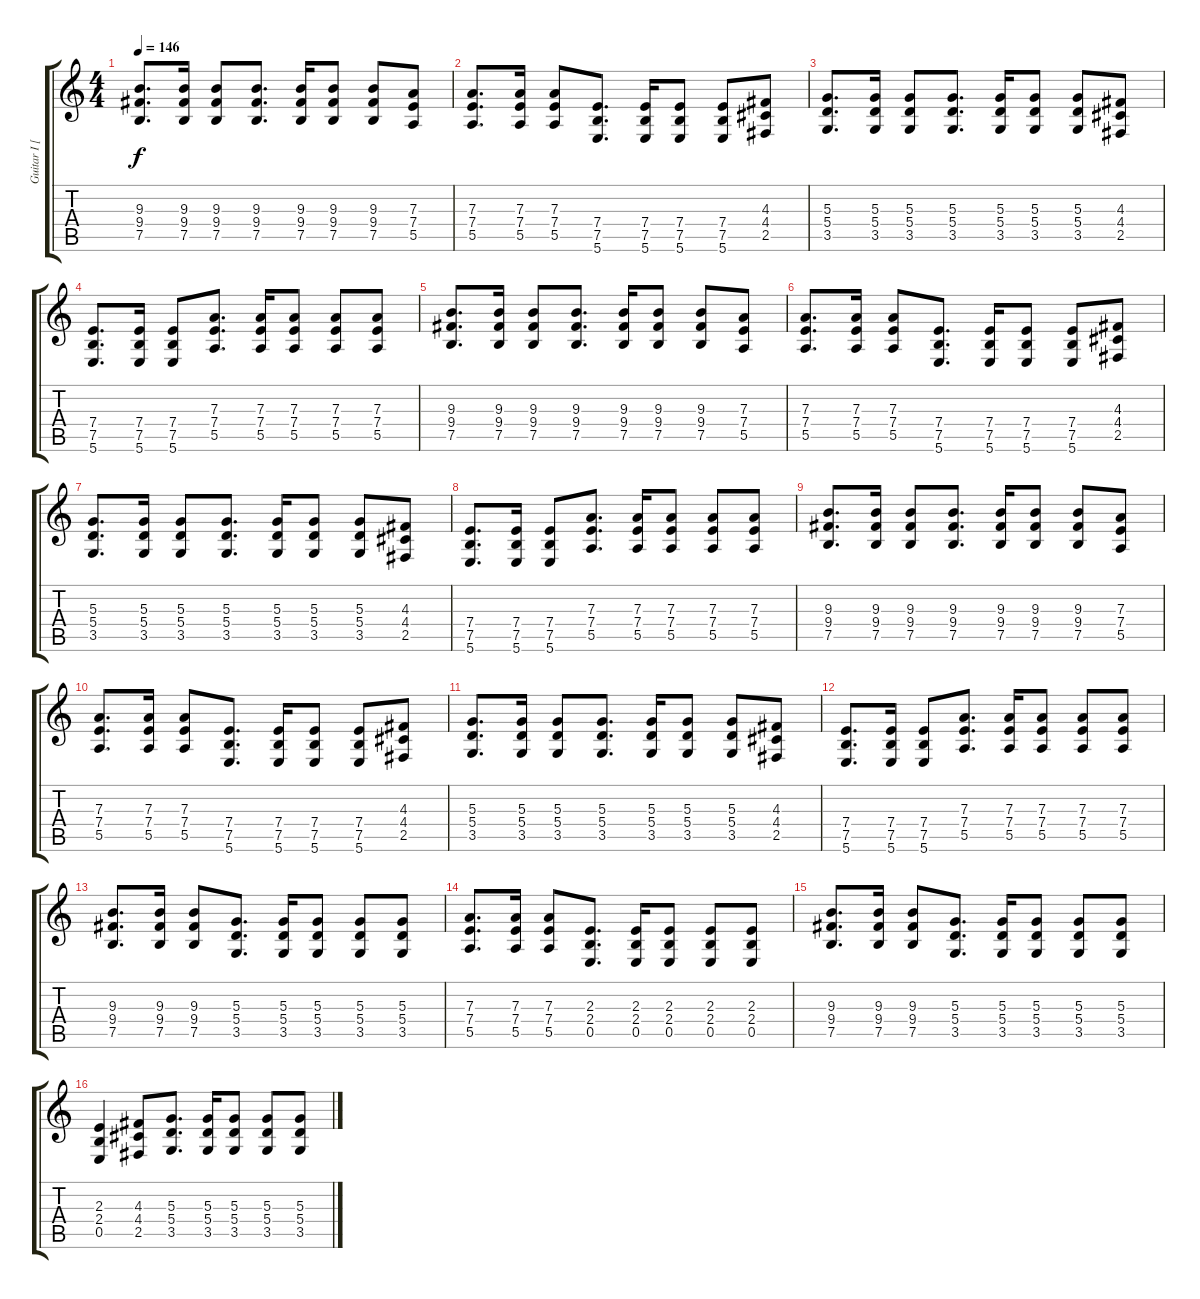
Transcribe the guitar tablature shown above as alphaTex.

\track ("Guitar I [Jussi]" "Guitar I [") {instrument distortionguitar}
\staff {score tabs}
\tuning (B3 Gb3 D3 A2 E2 B1) {hide}
\ts (4 4)
\tempo 146
\clef g2
\ks c
(9.3 9.4 7.5).8{d dy f} (9.3 9.4 7.5).16 (9.3 9.4 7.5).8 (9.3 9.4 7.5).8{d} (9.3 9.4 7.5).16 (9.3 9.4 7.5).8 (9.3 9.4 7.5).8 (7.3 7.4 5.5).8 |
(7.3 7.4 5.5).8{d} (7.3 7.4 5.5).16 (7.3 7.4 5.5).8 (7.4 7.5 5.6).8{d} (7.4 7.5 5.6).16 (7.4 7.5 5.6).8 (7.4 7.5 5.6).8 (4.3 4.4 2.5).8 |
(5.3 5.4 3.5).8{d} (5.3 5.4 3.5).16 (5.3 5.4 3.5).8 (5.3 5.4 3.5).8{d} (5.3 5.4 3.5).16 (5.3 5.4 3.5).8 (5.3 5.4 3.5).8 (4.3 4.4 2.5).8 |
(7.4 7.5 5.6).8{d} (7.4 7.5 5.6).16 (7.4 7.5 5.6).8 (7.3 7.4 5.5).8{d} (7.3 7.4 5.5).16 (7.3 7.4 5.5).8 (7.3 7.4 5.5).8 (7.3 7.4 5.5).8 |
(9.3 9.4 7.5).8{d} (9.3 9.4 7.5).16 (9.3 9.4 7.5).8 (9.3 9.4 7.5).8{d} (9.3 9.4 7.5).16 (9.3 9.4 7.5).8 (9.3 9.4 7.5).8 (7.3 7.4 5.5).8 |
(7.3 7.4 5.5).8{d} (7.3 7.4 5.5).16 (7.3 7.4 5.5).8 (7.4 7.5 5.6).8{d} (7.4 7.5 5.6).16 (7.4 7.5 5.6).8 (7.4 7.5 5.6).8 (4.3 4.4 2.5).8 |
(5.3 5.4 3.5).8{d} (5.3 5.4 3.5).16 (5.3 5.4 3.5).8 (5.3 5.4 3.5).8{d} (5.3 5.4 3.5).16 (5.3 5.4 3.5).8 (5.3 5.4 3.5).8 (4.3 4.4 2.5).8 |
(7.4 7.5 5.6).8{d} (7.4 7.5 5.6).16 (7.4 7.5 5.6).8 (7.3 7.4 5.5).8{d} (7.3 7.4 5.5).16 (7.3 7.4 5.5).8 (7.3 7.4 5.5).8 (7.3 7.4 5.5).8 |
(9.3 9.4 7.5).8{d} (9.3 9.4 7.5).16 (9.3 9.4 7.5).8 (9.3 9.4 7.5).8{d} (9.3 9.4 7.5).16 (9.3 9.4 7.5).8 (9.3 9.4 7.5).8 (7.3 7.4 5.5).8 |
(7.3 7.4 5.5).8{d} (7.3 7.4 5.5).16 (7.3 7.4 5.5).8 (7.4 7.5 5.6).8{d} (7.4 7.5 5.6).16 (7.4 7.5 5.6).8 (7.4 7.5 5.6).8 (4.3 4.4 2.5).8 |
(5.3 5.4 3.5).8{d} (5.3 5.4 3.5).16 (5.3 5.4 3.5).8 (5.3 5.4 3.5).8{d} (5.3 5.4 3.5).16 (5.3 5.4 3.5).8 (5.3 5.4 3.5).8 (4.3 4.4 2.5).8 |
(7.4 7.5 5.6).8{d} (7.4 7.5 5.6).16 (7.4 7.5 5.6).8 (7.3 7.4 5.5).8{d} (7.3 7.4 5.5).16 (7.3 7.4 5.5).8 (7.3 7.4 5.5).8 (7.3 7.4 5.5).8 |
(9.3 9.4 7.5).8{d} (9.3 9.4 7.5).16 (9.3 9.4 7.5).8 (5.3 5.4 3.5).8{d} (5.3 5.4 3.5).16 (5.3 5.4 3.5).8 (5.3 5.4 3.5).8 (5.3 5.4 3.5).8 |
(7.3 7.4 5.5).8{d} (7.3 7.4 5.5).16 (7.3 7.4 5.5).8 (2.3 2.4 0.5).8{d} (2.3 2.4 0.5).16 (2.3 2.4 0.5).8 (2.3 2.4 0.5).8 (2.3 2.4 0.5).8 |
(9.3 9.4 7.5).8{d} (9.3 9.4 7.5).16 (9.3 9.4 7.5).8 (5.3 5.4 3.5).8{d} (5.3 5.4 3.5).16 (5.3 5.4 3.5).8 (5.3 5.4 3.5).8 (5.3 5.4 3.5).8 |
(2.3 2.4 0.5).4 (4.3 4.4 2.5).8 (5.3 5.4 3.5).8{d} (5.3 5.4 3.5).16 (5.3 5.4 3.5).8 (5.3 5.4 3.5).8 (5.3 5.4 3.5).8
